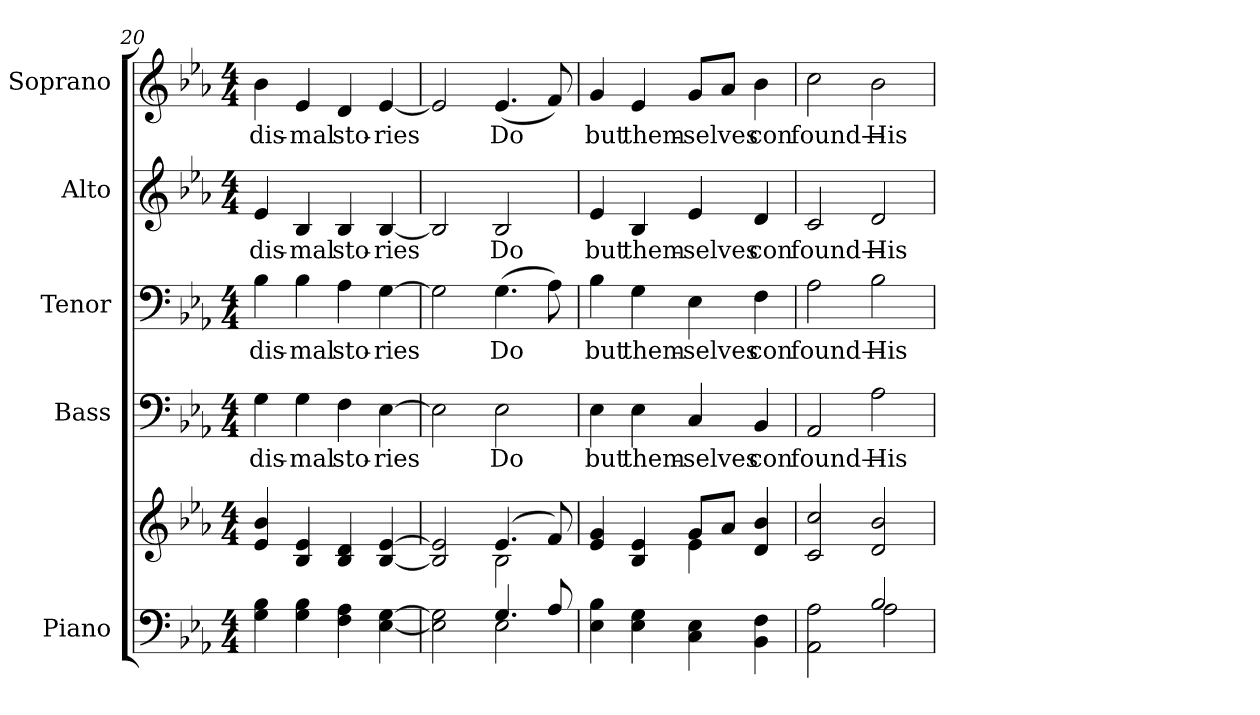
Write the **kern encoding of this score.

**kern	**kern	**kern	**text	**kern	**text	**kern	**text	**kern	**text
*part5	*part5	*part4	*part4	*part3	*part3	*part2	*part2	*part1	*part1
*staff6	*staff5	*staff4	*staff4	*staff3	*staff3	*staff2	*staff2	*staff1	*staff1
*I"Piano	*	*I"Bass	*	*I"Tenor	*	*I"Alto	*	*I"Soprano	*
*I'Pno.	*	*I'B.	*	*I'T.	*	*I'A.	*	*I'S.	*
!!LO:PB:g=z
*clefF4	*clefG2	*clefF4	*	*clefF4	*	*clefG2	*	*clefG2	*
*k[b-e-a-]	*k[b-e-a-]	*k[b-e-a-]	*	*k[b-e-a-]	*	*k[b-e-a-]	*	*k[b-e-a-]	*
*E-:	*E-:	*E-:	*	*E-:	*	*E-:	*	*E-:	*
*M4/4	*M4/4	*M4/4	*	*M4/4	*	*M4/4	*	*M4/4	*
=20	=20	=20	=20	=20	=20	=20	=20	=20	=20
!	!	!	!LO:LY:b:color=#000000	!	!	!	!	!	!
!	!	!	!	!	!LO:LY:b:color=#000000	!	!	!	!
!	!	!	!	!	!	!	!LO:LY:b:color=#000000	!	!
!	!	!	!	!	!	!	!	!	!LO:LY:b:color=#000000
4Gi\ 4B-i	4e-i/ 4b-i	4Gi\	dis-	4B-i\	dis-	4e-i/	dis-	4b-i\	dis-
!	!	!	!LO:LY:b:color=#000000	!	!	!	!	!	!
!	!	!	!	!	!LO:LY:b:color=#000000	!	!	!	!
!	!	!	!	!	!	!	!LO:LY:b:color=#000000	!	!
!	!	!	!	!	!	!	!	!	!LO:LY:b:color=#000000
4Gi\ 4B-i	4B-i/ 4e-i	4Gi\	-mal	4B-i\	-mal	4B-i/	-mal	4e-i/	-mal
!	!	!	!LO:LY:b:color=#000000	!	!	!	!	!	!
!	!	!	!	!	!LO:LY:b:color=#000000	!	!	!	!
!	!	!	!	!	!	!	!LO:LY:b:color=#000000	!	!
!	!	!	!	!	!	!	!	!	!LO:LY:b:color=#000000
4Fi\ 4A-i	4B-i/ 4di	4Fi\	sto-	4A-i\	sto-	4B-i/	sto-	4di/	sto-
!	!	!	!LO:LY:b:color=#000000	!	!	!	!	!	!
!	!	!	!	!	!LO:LY:b:color=#000000	!	!	!	!
!	!	!	!	!	!	!	!LO:LY:b:color=#000000	!	!
!	!	!	!	!	!	!	!	!	!LO:LY:b:color=#000000
[<4E-i\ [>4Gi	[<4B-i/ [>4e-i	[>4E-i\	-ries	[>4Gi\	-ries	[<4B-i/	-ries	[<4e-i/	-ries
=21	=21	=21	=21	=21	=21	=21	=21	=21	=21
*^	*^	*	*	*	*	*	*	*	*
2E-i\] 2Gi]	2ryy	2B-i/] 2e-i]	2ryy	2E-i\]	.	2Gi\]	.	2B-i/]	.	2e-i/]	.
!	!	!	!	!	!LO:LY:b:color=#000000	!	!	!	!	!	!
!	!	!	!	!	!	!	!LO:LY:b:color=#000000	!	!	!	!
!	!	!	!	!	!	!	!	!	!LO:LY:b:color=#000000	!	!
!	!	!	!	!	!	!	!	!	!	!	!LO:LY:b:color=#000000
4.Gi/	2E-i\	(4.e-i/	2B-i\	2E-i\	Do	(4.Gi\	Do	2B-i/	Do	(4.e-i/	Do
8A-i/	.	8fi/)	.	.	.	8A-i\)	.	.	.	8fi/)	.
*v	*v	*	*	*	*	*	*	*	*	*	*
!!LO:PB:g=z
=22	=22	=22	=22	=22	=22	=22	=22	=22	=22	=22
!	!	!	!	!LO:LY:b:color=#000000	!	!	!	!	!	!
!	!	!	!	!	!	!LO:LY:b:color=#000000	!	!	!	!
!	!	!	!	!	!	!	!	!LO:LY:b:color=#000000	!	!
!	!	!	!	!	!	!	!	!	!	!LO:LY:b:color=#000000
4E-i\ 4B-i	4e-i/ 4gi	2ryy	4E-i\	but	4B-i\	but	4e-i/	but	4gi/	but
!	!	!	!	!LO:LY:b:color=#000000	!	!	!	!	!	!
!	!	!	!	!	!	!LO:LY:b:color=#000000	!	!	!	!
!	!	!	!	!	!	!	!	!LO:LY:b:color=#000000	!	!
!	!	!	!	!	!	!	!	!	!	!LO:LY:b:color=#000000
4E-i\ 4Gi	4B-i/ 4e-i	.	4E-i\	them-	4Gi\	them-	4B-i/	them-	4e-i/	them-
!	!	!	!	!LO:LY:b:color=#000000	!	!	!	!	!	!
!	!	!	!	!	!	!LO:LY:b:color=#000000	!	!	!	!
!	!	!	!	!	!	!	!	!LO:LY:b:color=#000000	!	!
!	!	!	!	!	!	!	!	!	!	!LO:LY:b:color=#000000
4Ci\ 4E-i	8gi/L	4e-i\	4Ci/	-selves	4E-i\	-selves	4e-i/	-selves	8gi/L	-selves
.	8a-i/J	.	.	.	.	.	.	.	8a-i/J	.
!	!	!	!	!LO:LY:b:color=#000000	!	!	!	!	!	!
!	!	!	!	!	!	!LO:LY:b:color=#000000	!	!	!	!
!	!	!	!	!	!	!	!	!LO:LY:b:color=#000000	!	!
!	!	!	!	!	!	!	!	!	!	!LO:LY:b:color=#000000
4BB-i\ 4Fi	4di/ 4b-i	4ryy	4BB-i/	con	4Fi\	con	4di/	con	4b-i\	con
*	*v	*v	*	*	*	*	*	*	*	*
=23	=23	=23	=23	=23	=23	=23	=23	=23	=23
*^	*	*	*	*	*	*	*	*	*
*	*	*^	*	*	*	*	*	*	*	*
!	!	!	!	!	!LO:LY:b:color=#000000	!	!	!	!	!	!
*	*	*v	*v	*	*	*	*	*	*	*	*
*	*	*^	*	*	*	*	*	*	*	*
!	!	!	!	!	!	!	!LO:LY:b:color=#000000	!	!	!	!
*	*	*v	*v	*	*	*	*	*	*	*	*
*	*	*^	*	*	*	*	*	*	*	*
!	!	!	!	!	!	!	!	!	!LO:LY:b:color=#000000	!	!
*	*	*v	*v	*	*	*	*	*	*	*	*
*	*	*^	*	*	*	*	*	*	*	*
!	!	!	!	!	!	!	!	!	!	!	!LO:LY:b:color=#000000
*	*	*v	*v	*	*	*	*	*	*	*	*
2AA-i\ 2A-i	2ryy	2ci/ 2cci	2AA-i/	found—	2A-i\	found—	2ci/	found—	2cci\	found—
!	!	!	!	!LO:LY:b:color=#000000	!	!	!	!	!	!
!	!	!	!	!	!	!LO:LY:b:color=#000000	!	!	!	!
!	!	!	!	!	!	!	!	!LO:LY:b:color=#000000	!	!
!	!	!	!	!	!	!	!	!	!	!LO:LY:b:color=#000000
2B-i/	2A-i\	2di/ 2b-i	2A-i\	His	2B-i\	His	2di/	His	2b-i\	His
*v	*v	*	*	*	*	*	*	*	*	*
=	=	=	=	=	=	=	=	=	=
*-	*-	*-	*-	*-	*-	*-	*-	*-	*-
